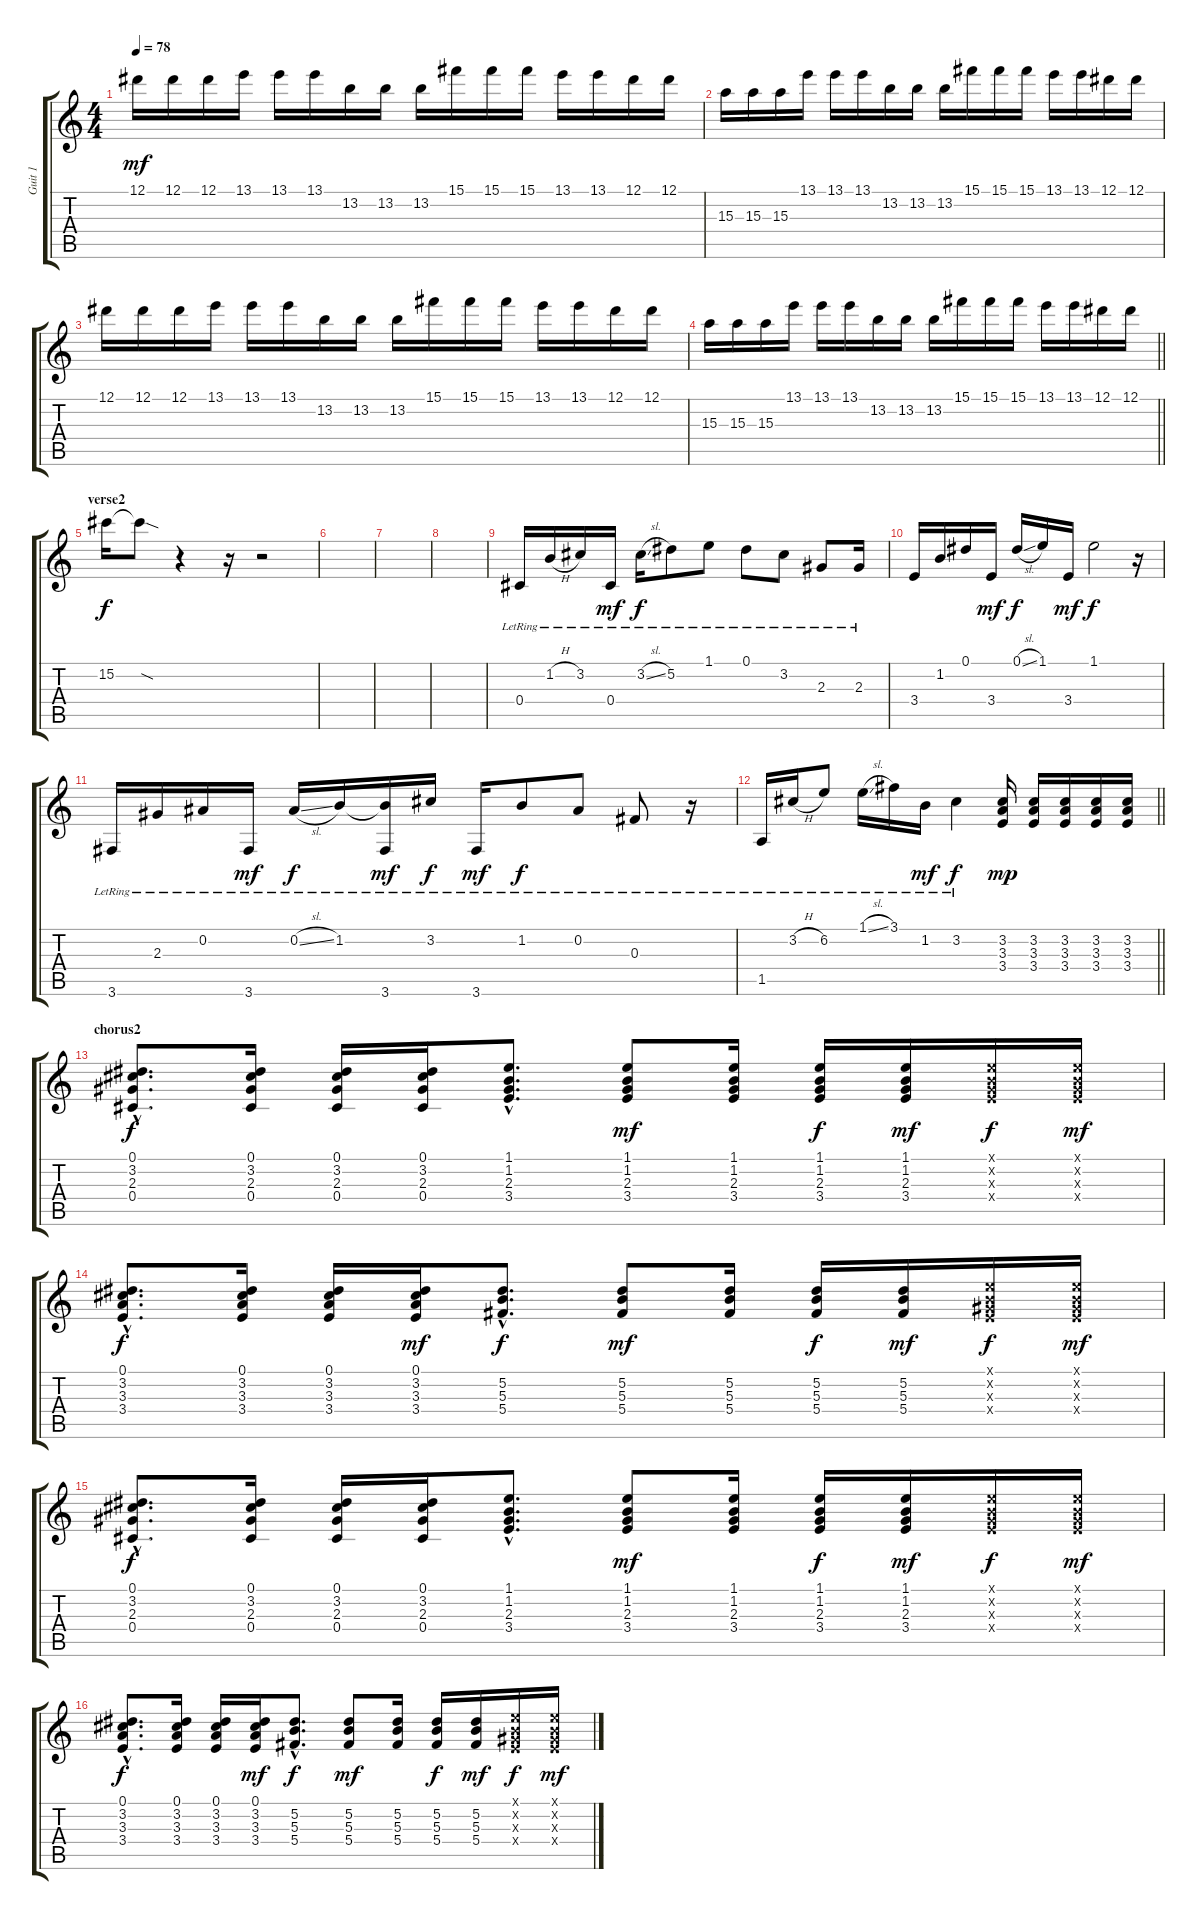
\track ("Guit 1" "Guit 1") {instrument electricguitarjazz}
\staff {score tabs}
\tuning (Eb4 Bb3 Gb3 Db3 Ab2 Eb2) {hide}
\ts (4 4)
\tempo 78
\clef g2
\ks c
12.1.16{dy mf} 12.1.16 12.1.16 13.1.16 13.1.16 13.1.16 13.2.16 13.2.16 13.2.16 15.1.16 15.1.16 15.1.16 13.1.16 13.1.16 12.1.16 12.1.16 |
15.3.16 15.3.16 15.3.16 13.1.16 13.1.16 13.1.16 13.2.16 13.2.16 13.2.16 15.1.16 15.1.16 15.1.16 13.1.16 13.1.16 12.1.16 12.1.16 |
12.1.16 12.1.16 12.1.16 13.1.16 13.1.16 13.1.16 13.2.16 13.2.16 13.2.16 15.1.16 15.1.16 15.1.16 13.1.16 13.1.16 12.1.16 12.1.16 |
\barLineRight lightlight
15.3.16 15.3.16 15.3.16 13.1.16 13.1.16 13.1.16 13.2.16 13.2.16 13.2.16 15.1.16 15.1.16 15.1.16 13.1.16 13.1.16 12.1.16 12.1.16 |
\section ("" "verse2")
15.2.16{dy f} 15.2{sod t}.8 r.4 r.16 r.2 |
|
|
|
0.4{lr}.16{volume 6 instrument overdrivenguitar} 1.2{h lr}.16 3.2{lr}.16 0.4{lr}.16{dy mf} 3.2{sl lr}.16{dy f} 5.2{lr}.8 1.1{lr}.8 0.1{lr}.8 3.2{lr}.8 2.3{lr}.8 2.3{lr}.16 |
3.4.16 1.2.16 0.1.16 3.4.16{dy mf} 0.1{sl}.16{dy f} 1.1.16 3.4.16{dy mf} 1.1.2{dy f} r.16 |
3.6{lr}.16 2.3{lr}.16 0.2{lr}.16 3.6{lr}.16{dy mf} 0.2{sl lr}.16{dy f} 1.2{lr}.16 (1.2{t} 3.6{lr}).16{dy mf} 3.2{lr}.16{dy f} 3.6{lr}.16{dy mf} 1.2{lr}.8{dy f} 0.2{lr}.8 0.3{lr}.8 r.16 |
\barLineRight lightlight
1.5{lr}.16 3.2{h lr}.16 6.2{lr}.8 1.1{sl lr}.16 3.1{lr}.16 1.2{lr}.16{dy mf} 3.2{lr}.4{dy f} (3.2 3.3 3.4).16{dy mp} (3.2 3.3 3.4).16 (3.2 3.3 3.4).16 (3.2 3.3 3.4).16 (3.2 3.3 3.4).16 |
\section ("" "chorus2")
(0.1{hac} 3.2{hac} 2.3{hac} 0.4{hac}).8{d dy f volume 6} (0.1 3.2 2.3 0.4).16 (0.1 3.2 2.3 0.4).16 (0.1 3.2 2.3 0.4).16 (1.1{hac} 1.2{hac} 2.3{hac} 3.4{hac}).8{d} (1.1 1.2 2.3 3.4).8{dy mf} (1.1 1.2 2.3 3.4).16 (1.1 1.2 2.3 3.4).16{dy f} (1.1 1.2 2.3 3.4).16{dy mf} (1.1{x} 1.2{x} 2.3{x} 3.4{x}).16{dy f} (1.1{x} 1.2{x} 2.3{x} 3.4{x}).16{dy mf} |
(0.1{hac} 3.2{hac} 3.3{hac} 3.4{hac}).8{d dy f} (0.1 3.2 3.3 3.4).16 (0.1 3.2 3.3 3.4).16 (0.1 3.2 3.3 3.4).16{dy mf} (5.2{hac} 5.3{hac} 5.4{hac}).8{d dy f} (5.2 5.3 5.4).8{dy mf} (5.2 5.3 5.4).16 (5.2 5.3 5.4).16{dy f} (5.2 5.3 5.4).16{dy mf} (1.1{x} 1.2{x} 2.3{x} 3.4{x}).16{dy f} (1.1{x} 1.2{x} 2.3{x} 3.4{x}).16{dy mf} |
(0.1{hac} 3.2{hac} 2.3{hac} 0.4{hac}).8{d dy f} (0.1 3.2 2.3 0.4).16 (0.1 3.2 2.3 0.4).16 (0.1 3.2 2.3 0.4).16 (1.1{hac} 1.2{hac} 2.3{hac} 3.4{hac}).8{d} (1.1 1.2 2.3 3.4).8{dy mf} (1.1 1.2 2.3 3.4).16 (1.1 1.2 2.3 3.4).16{dy f} (1.1 1.2 2.3 3.4).16{dy mf} (1.1{x} 1.2{x} 2.3{x} 3.4{x}).16{dy f} (1.1{x} 1.2{x} 2.3{x} 3.4{x}).16{dy mf} |
(0.1{hac} 3.2{hac} 3.3{hac} 3.4{hac}).8{d dy f} (0.1 3.2 3.3 3.4).16 (0.1 3.2 3.3 3.4).16 (0.1 3.2 3.3 3.4).16{dy mf} (5.2{hac} 5.3{hac} 5.4{hac}).8{d dy f} (5.2 5.3 5.4).8{dy mf} (5.2 5.3 5.4).16 (5.2 5.3 5.4).16{dy f} (5.2 5.3 5.4).16{dy mf} (1.1{x} 1.2{x} 2.3{x} 3.4{x}).16{dy f} (1.1{x} 1.2{x} 2.3{x} 3.4{x}).16{dy mf}
